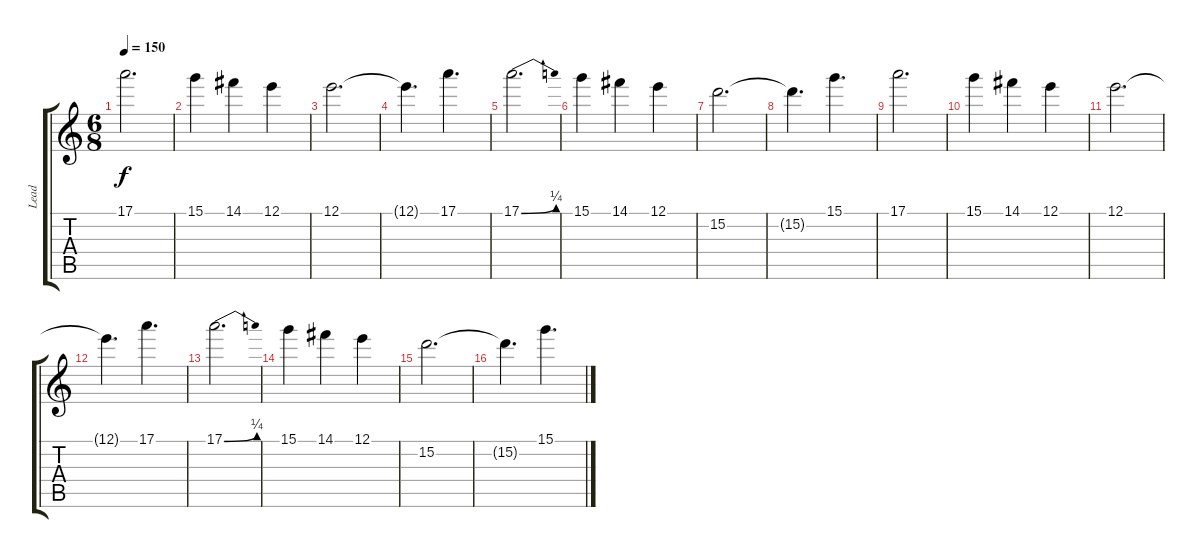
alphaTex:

\track ("Lead" "Lead") {instrument distortionguitar}
\staff {score tabs}
\tuning (E4 B3 G3 D3 A2 E2) {hide}
\ts (6 8)
\tempo 150
\clef g2
\ks c
17.1.2{d dy f} |
15.1.4 14.1.4 12.1.4 |
12.1.2{d} |
12.1{t}.4{d} 17.1.4{d} |
17.1{be (bend 0 0 60 1)}.2{d} |
15.1.4 14.1.4 12.1.4 |
15.2.2{d} |
15.2{t}.4{d} 15.1.4{d} |
17.1.2{d} |
15.1.4 14.1.4 12.1.4 |
12.1.2{d} |
12.1{t}.4{d} 17.1.4{d} |
17.1{be (bend 0 0 60 1)}.2{d} |
15.1.4 14.1.4 12.1.4 |
15.2.2{d} |
15.2{t}.4{d} 15.1.4{d}
